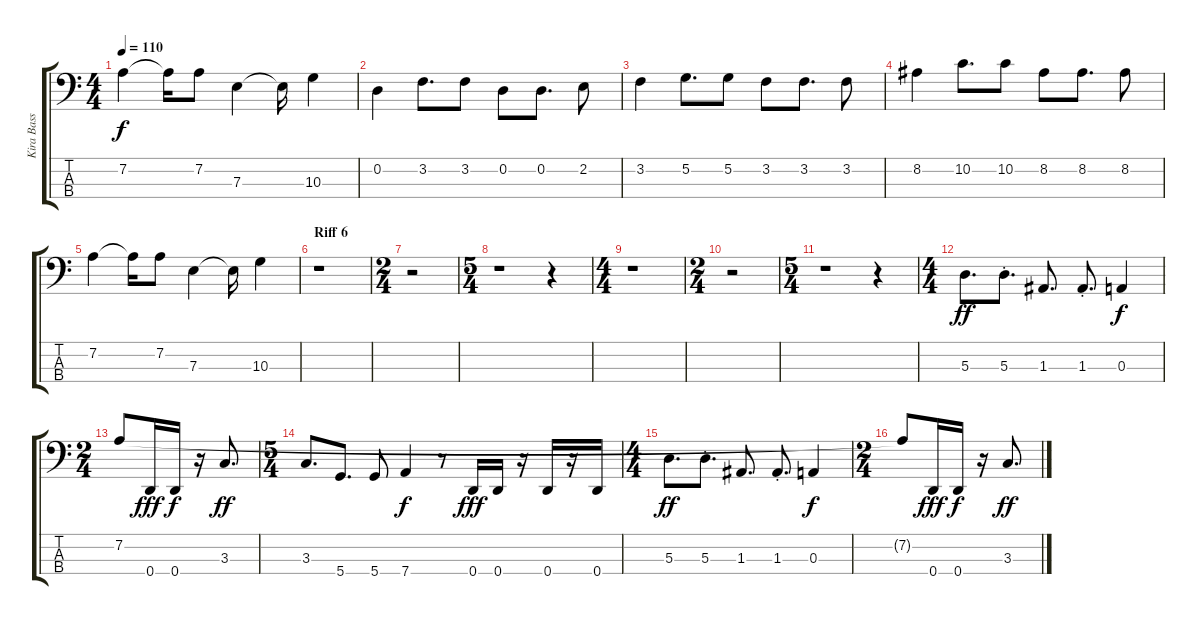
\track ("Kira Bass" "Kira Bass") {instrument electricbassfinger}
\staff {score tabs}
\tuning (G2 D2 A1 D1) {hide}
\ts (4 4)
\tempo 110
\clef f4
\ks c
7.2.4{dy f} 7.2{t}.16 7.2.8 7.3.4 7.3{t}.16 10.3.4 |
0.2.4 3.2.8{d} 3.2.8 0.2.8 0.2.8{d} 2.2.8 |
3.2.4 5.2.8{d} 5.2.8 3.2.8 3.2.8{d} 3.2.8 |
8.2.4 10.2.8{d} 10.2.8 8.2.8 8.2.8{d} 8.2.8 |
7.2.4 7.2{t}.16 7.2.8 7.3.4 7.3{t}.16 10.3.4 |
\section ("" "Riff 6")
r.1 |
\ts (2 4)
r.2 |
\ts (5 4)
r.1 r.4 |
\ts (4 4)
r.1 |
\ts (2 4)
r.2 |
\ts (5 4)
r.1 r.4 |
\ts (4 4)
5.3.8{d dy ff} 5.3{st}.8{d} 1.3.8{d} 1.3{st}.8{d} 0.3.4{dy f} |
\ts (2 4)
7.2.8 0.4.16{dy fff} 0.4.16{dy f} r.16 3.3.8{d dy ff} |
\ts (5 4)
3.3.8{d} 5.4.8{d} 5.4.8 7.4.4{dy f} r.8 0.4.16{dy fff} 0.4.16 r.16 0.4.16 r.16 0.4.16 |
\ts (4 4)
5.3.8{d dy ff} 5.3{st}.8{d} 1.3.8{d} 1.3{st}.8{d} 0.3.4{dy f} |
\ts (2 4)
7.2{t}.8 0.4.16{dy fff} 0.4.16{dy f} r.16 3.3.8{d dy ff}
